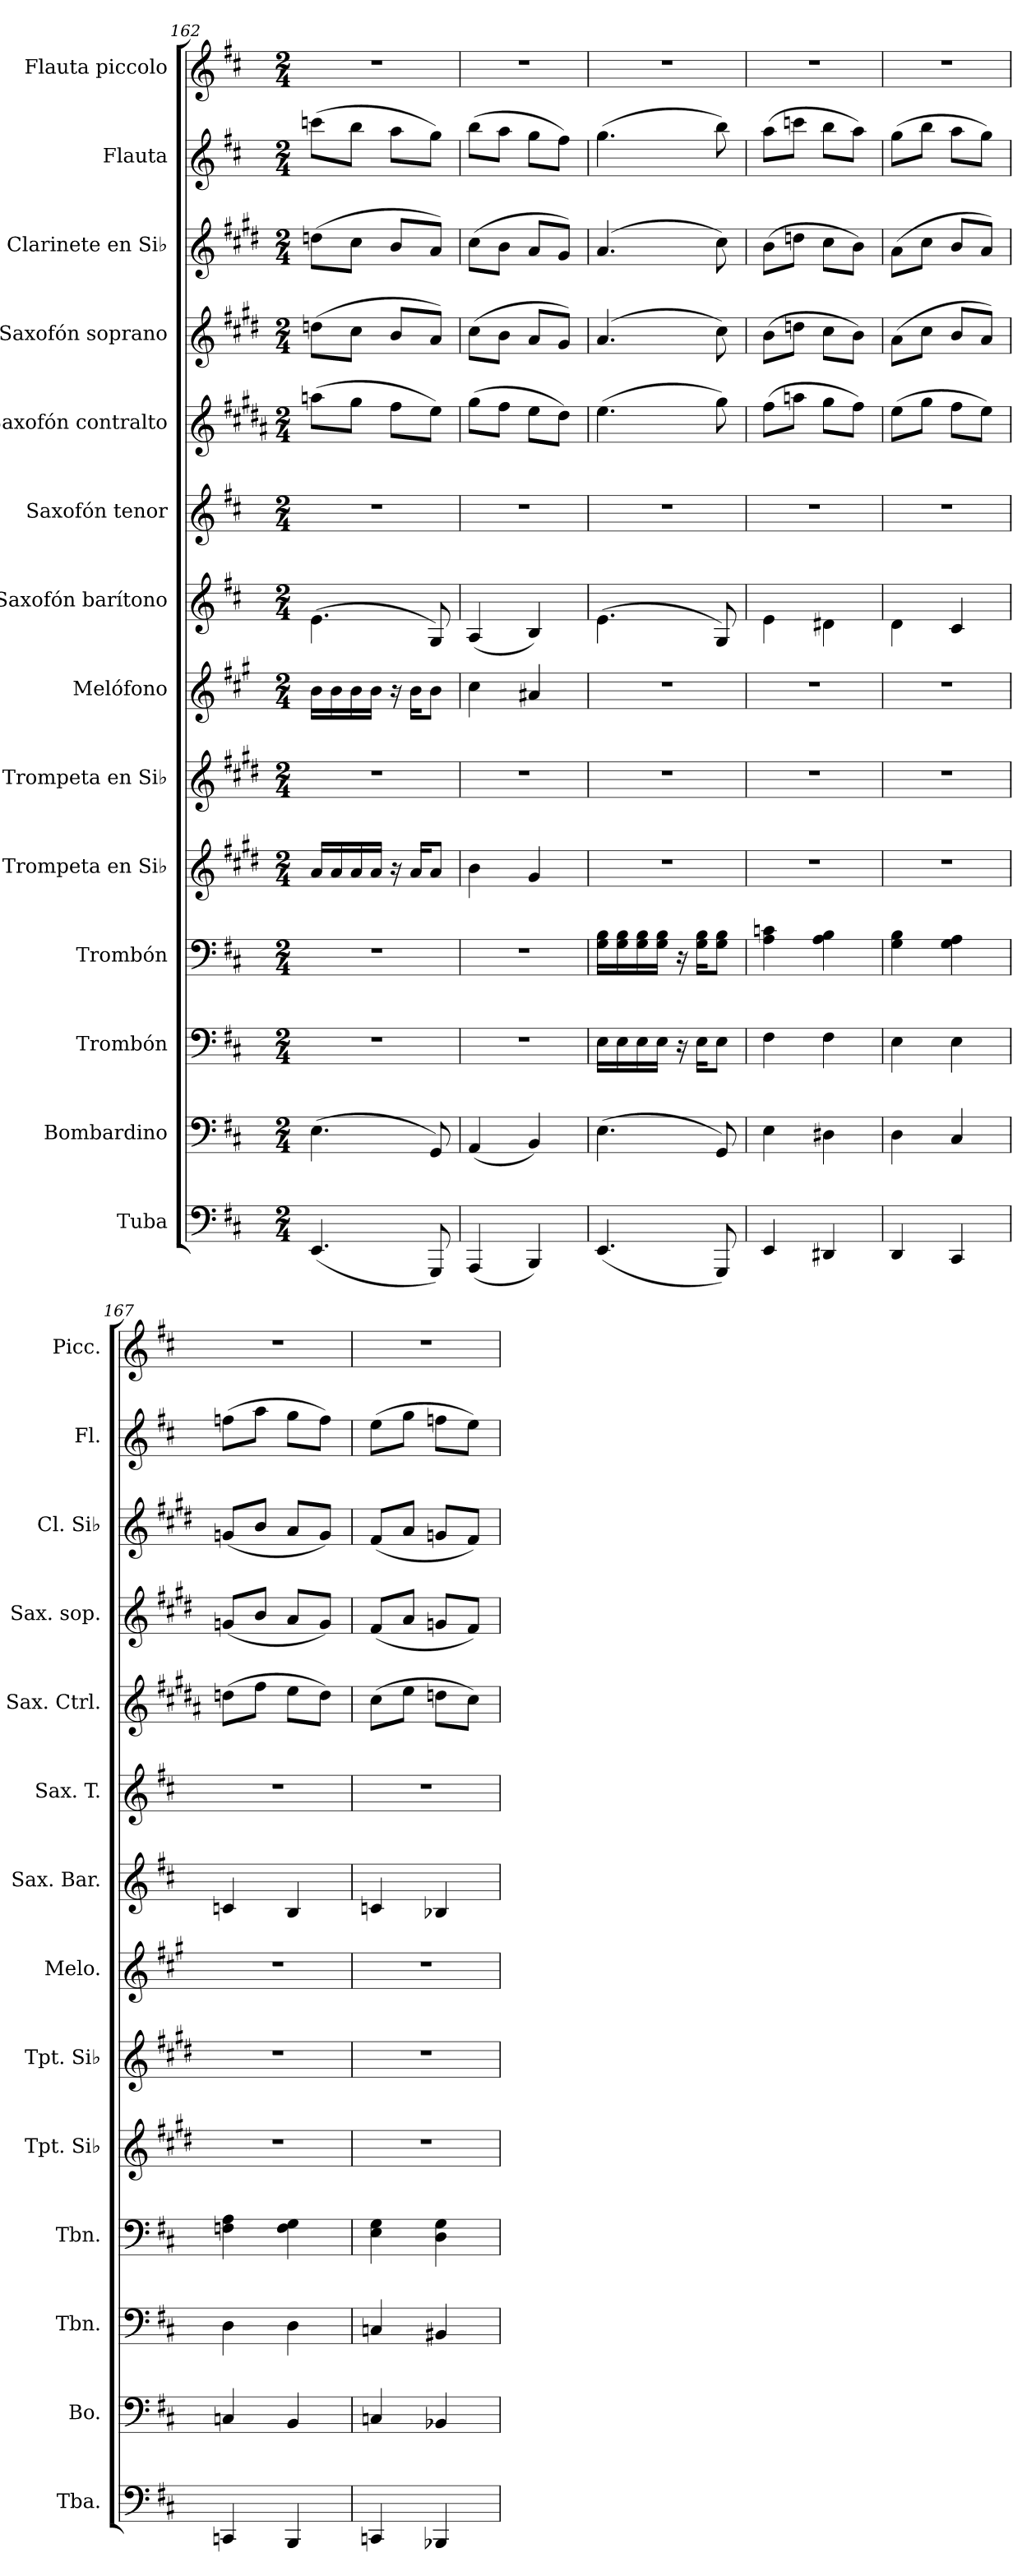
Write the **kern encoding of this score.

**kern	**kern	**kern	**kern	**kern	**kern	**kern	**kern	**kern	**kern	**kern	**kern	**kern	**kern
*part14	*part13	*part12	*part11	*part10	*part9	*part8	*part7	*part6	*part5	*part4	*part3	*part2	*part1
*staff14	*staff13	*staff12	*staff11	*staff10	*staff9	*staff8	*staff7	*staff6	*staff5	*staff4	*staff3	*staff2	*staff1
*I"Tuba	*I"Bombardino	*I"Trombón	*I"Trombón	*I"Trompeta en Si♭	*I"Trompeta en Si♭	*I"Melófono	*I"Saxofón barítono	*I"Saxofón tenor	*I"Saxofón contralto	*I"Saxofón soprano	*I"Clarinete en Si♭	*I"Flauta	*I"Flauta piccolo
*I'Tba.	*I'Bo.	*I'Tbn.	*I'Tbn.	*I'Tpt. Si♭	*I'Tpt. Si♭	*I'Melo.	*I'Sax. Bar.	*I'Sax. T.	*I'Sax. Ctrl.	*I'Sax. sop.	*I'Cl. Si♭	*I'Fl.	*I'Picc.
*clefF4	*clefF4	*clefF4	*clefF4	*clefG2	*clefG2	*clefG2	*clefG2	*clefG2	*clefG2	*clefG2	*clefG2	*clefG2	*clefG2
*	*	*	*	*ITrd1c2	*ITrd1c2	*ITrd4c7	*ITrd12c21	*ITrd8c14	*ITrd5c9	*ITrd1c2	*ITrd1c2	*	*ITrd-7c-12
*k[f#c#]	*k[f#c#]	*k[f#c#]	*k[f#c#]	*k[f#c#]	*k[f#c#]	*k[f#c#]	*k[f#c#]	*k[f#c#]	*k[f#c#]	*k[f#c#]	*k[f#c#]	*k[f#c#]	*k[f#c#]
*M2/4	*M2/4	*M2/4	*M2/4	*M2/4	*M2/4	*M2/4	*M2/4	*M2/4	*M2/4	*M2/4	*M2/4	*M2/4	*M2/4
=162	=162	=162	=162	=162	=162	=162	=162	=162	=162	=162	=162	=162	=162
(<4.EE/	(>4.E\	2r	2r	16g/LL	2r	16e\LL	(>4.E\	2r	(>8ccn\L	(>8ccn\L	(>8ccn\L	(>8cccn\L	2r
.	.	.	.	16g/	.	16e\	.	.	.	.	.	.	.
.	.	.	.	16g/	.	16e\	.	.	8b\J	8b\J	8b\J	8bb\J	.
.	.	.	.	16g/JJ	.	16e\JJ	.	.	.	.	.	.	.
.	.	.	.	16r	.	16r	.	.	8a\L	8a/L	8a/L	8aa\L	.
.	.	.	.	16g/KL	.	16e\KL	.	.	.	.	.	.	.
8GGG/)	8GG/)	.	.	8g/J	.	8e\J	8GG/)	.	8g\J)	8g/J)	8g/J)	8gg\J)	.
=163	=163	=163	=163	=163	=163	=163	=163	=163	=163	=163	=163	=163	=163
(<4AAA/	(<4AA/	2r	2r	4a\	2r	4f#\	(<4AA/	2r	(>8b\L	(>8b\L	(>8b\L	(>8bb\L	2r
.	.	.	.	.	.	.	.	.	8a\J	8a\J	8a\J	8aa\J	.
4BBB/)	4BB/)	.	.	4f#/	.	4d#X/	4BB/)	.	8g\L	8g/L	8g/L	8gg\L	.
.	.	.	.	.	.	.	.	.	8f#\J)	8f#/J)	8f#/J)	8ff#\J)	.
!!LO:PB:g=z
=164	=164	=164	=164	=164	=164	=164	=164	=164	=164	=164	=164	=164	=164
(<4.EE/	(>4.E\	16E\LL	16G\ 16B\LL	2r	2r	2r	(>4.E\	2r	(>4.g\	(>4.g/	(>4.g/	(>4.gg\	2r
.	.	16E\	16G\ 16B\	.	.	.	.	.	.	.	.	.	.
.	.	16E\	16G\ 16B\	.	.	.	.	.	.	.	.	.	.
.	.	16E\JJ	16G\ 16B\JJ	.	.	.	.	.	.	.	.	.	.
.	.	16r	16r	.	.	.	.	.	.	.	.	.	.
.	.	16E\KL	16G\ 16B\KL	.	.	.	.	.	.	.	.	.	.
8GGG/)	8GG/)	8E\J	8G\ 8B\J	.	.	.	8GG/)	.	8b\)	8b\)	8b\)	8bb\)	.
=165	=165	=165	=165	=165	=165	=165	=165	=165	=165	=165	=165	=165	=165
4EE/	4E\	4F#\	4A\ 4cn\	2r	2r	2r	4E\	2r	(>8a\L	(>8a\L	(>8a\L	(>8aa\L	2r
.	.	.	.	.	.	.	.	.	8ccn\J	8ccn\J	8ccn\J	8cccn\J	.
4DD#X/	4D#X\	4F#\	4A\ 4B\	.	.	.	4D#X\	.	8b\L	8b\L	8b\L	8bb\L	.
.	.	.	.	.	.	.	.	.	8a\J)	8a\J)	8a\J)	8aa\J)	.
=166	=166	=166	=166	=166	=166	=166	=166	=166	=166	=166	=166	=166	=166
4DD/	4D\	4E\	4G\ 4B\	2r	2r	2r	4D\	2r	(>8g\L	(>8g\L	(>8g\L	(>8gg\L	2r
.	.	.	.	.	.	.	.	.	8b\J	8b\J	8b\J	8bb\J	.
4CC#/	4C#/	4E\	4G\ 4A\	.	.	.	4C#/	.	8a\L	8a/L	8a/L	8aa\L	.
.	.	.	.	.	.	.	.	.	8g\J)	8g/J)	8g/J)	8gg\J)	.
=167	=167	=167	=167	=167	=167	=167	=167	=167	=167	=167	=167	=167	=167
4CCn/	4Cn/	4D\	4Fn\ 4A\	2r	2r	2r	4Cn/	2r	(>8fn\L	(<8fn/L	(<8fn/L	(>8ffn\L	2r
.	.	.	.	.	.	.	.	.	8a\J	8a/J	8a/J	8aa\J	.
4BBB/	4BB/	4D\	4F\ 4G\	.	.	.	4BB/	.	8g\L	8g/L	8g/L	8gg\L	.
.	.	.	.	.	.	.	.	.	8f\J)	8f/J)	8f/J)	8ff\J)	.
=168	=168	=168	=168	=168	=168	=168	=168	=168	=168	=168	=168	=168	=168
4CCn/	4Cn/	4Cn/	4E\ 4G\	2r	2r	2r	4Cn/	2r	(>8e\L	(<8e/L	(<8e/L	(>8ee\L	2r
.	.	.	.	.	.	.	.	.	8g\J	8g/J	8g/J	8gg\J	.
4BBB-X/	4BB-X/	4BB#X/	4D\ 4G\	.	.	.	4BB-X/	.	8fn\L	8fn/L	8fn/L	8ffn\L	.
.	.	.	.	.	.	.	.	.	8e\J)	8e/J)	8e/J)	8ee\J)	.
=	=	=	=	=	=	=	=	=	=	=	=	=	=
*-	*-	*-	*-	*-	*-	*-	*-	*-	*-	*-	*-	*-	*-
